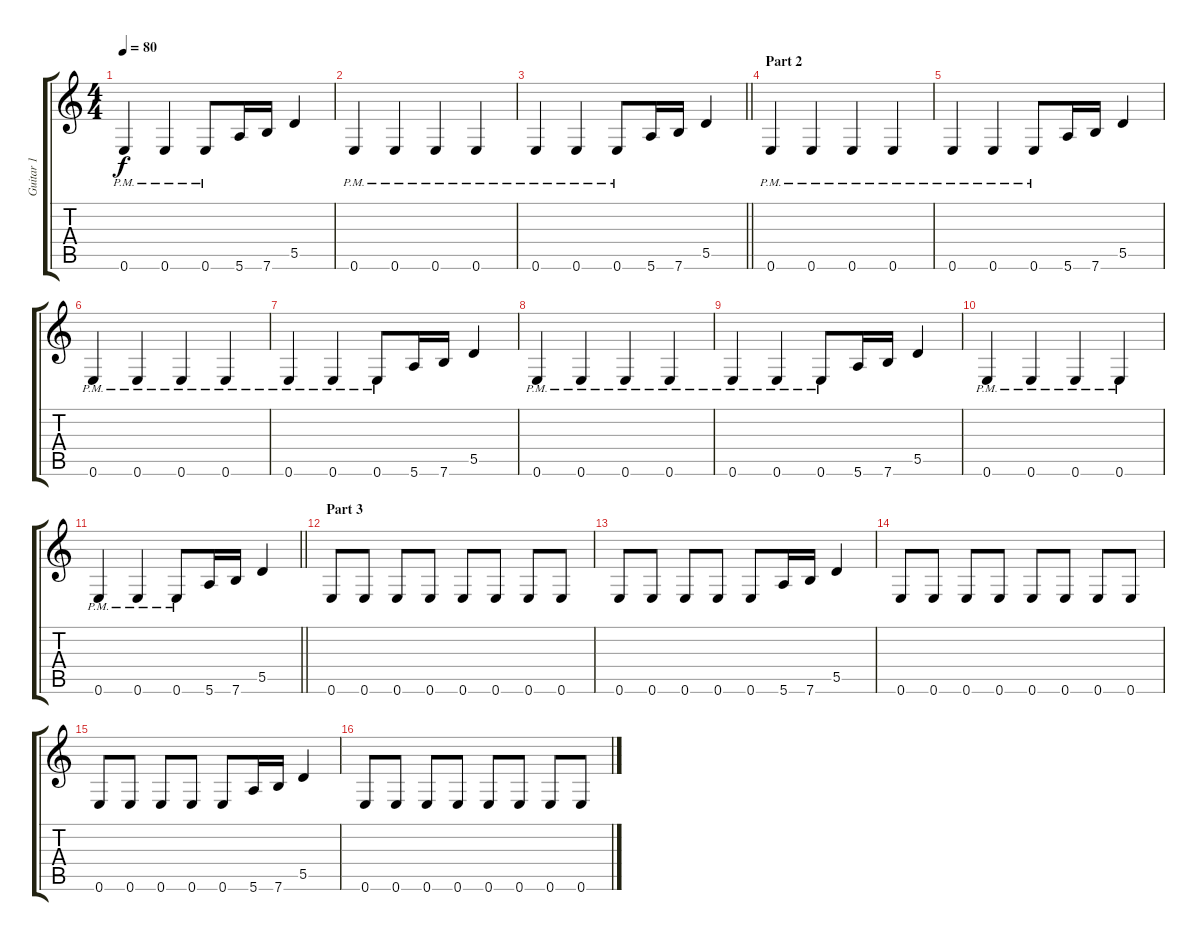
\track ("Guitar 1" "Guitar 1") {instrument overdrivenguitar}
\staff {score tabs}
\tuning (E4 B3 G3 D3 A2 E2) {hide}
\ts (4 4)
\tempo 80
\clef g2
\ks c
0.6{pm}.4{dy f} 0.6{pm}.4 0.6{pm}.8 5.6.16 7.6.16 5.5.4 |
0.6{pm}.4 0.6{pm}.4 0.6{pm}.4 0.6{pm}.4 |
\barLineRight lightlight
0.6{pm}.4 0.6{pm}.4 0.6{pm}.8 5.6.16 7.6.16 5.5.4 |
\section ("" "Part 2")
0.6{pm}.4 0.6{pm}.4 0.6{pm}.4 0.6{pm}.4 |
0.6{pm}.4 0.6{pm}.4 0.6{pm}.8 5.6.16 7.6.16 5.5.4 |
0.6{pm}.4 0.6{pm}.4 0.6{pm}.4 0.6{pm}.4 |
0.6{pm}.4 0.6{pm}.4 0.6{pm}.8 5.6.16 7.6.16 5.5.4 |
0.6{pm}.4 0.6{pm}.4 0.6{pm}.4 0.6{pm}.4 |
0.6{pm}.4 0.6{pm}.4 0.6{pm}.8 5.6.16 7.6.16 5.5.4 |
0.6{pm}.4 0.6{pm}.4 0.6{pm}.4 0.6{pm}.4 |
\barLineRight lightlight
0.6{pm}.4 0.6{pm}.4 0.6{pm}.8 5.6.16 7.6.16 5.5.4 |
\section ("" "Part 3")
0.6.8 0.6.8 0.6.8 0.6.8 0.6.8 0.6.8 0.6.8 0.6.8 |
0.6.8 0.6.8 0.6.8 0.6.8 0.6.8 5.6.16 7.6.16 5.5.4 |
0.6.8 0.6.8 0.6.8 0.6.8 0.6.8 0.6.8 0.6.8 0.6.8 |
0.6.8 0.6.8 0.6.8 0.6.8 0.6.8 5.6.16 7.6.16 5.5.4 |
0.6.8 0.6.8 0.6.8 0.6.8 0.6.8 0.6.8 0.6.8 0.6.8
